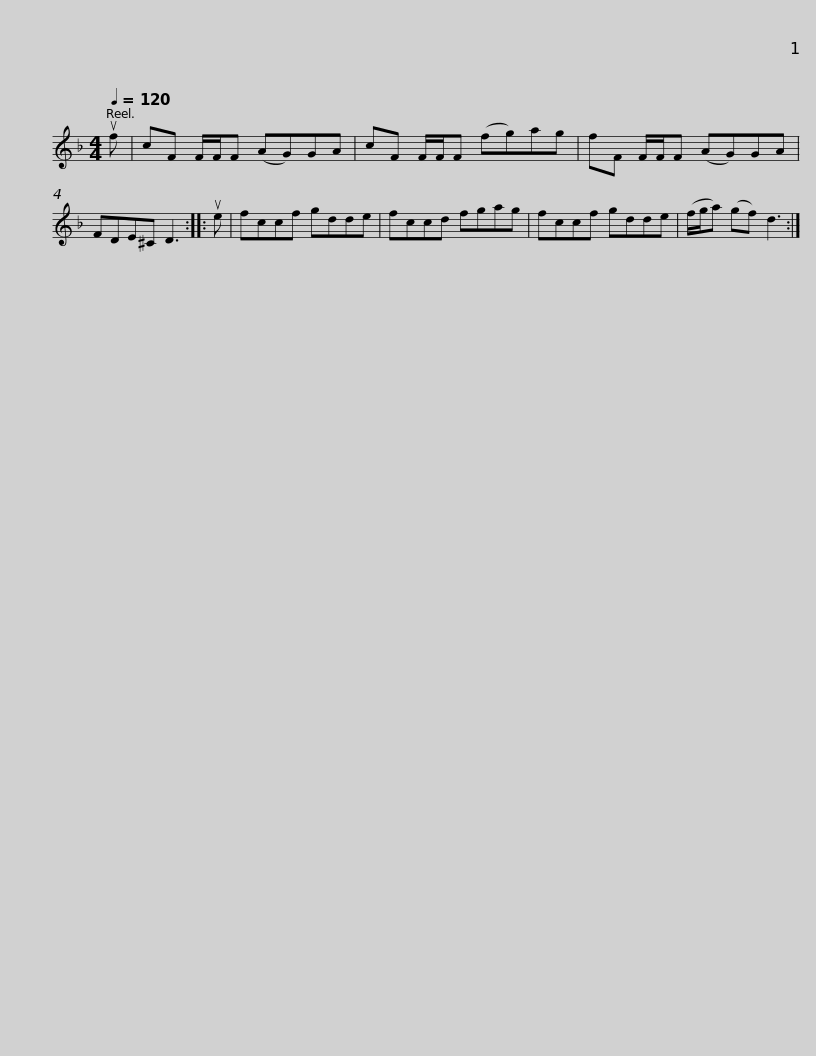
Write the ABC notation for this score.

X:1
L:1/8
Q:1/4=120
M:4/4
I:linebreak $
K:F
V:1 treble
V:1
 uf | cF F/F/F (AG)GA | cF F/F/F (fg)ag | fF F/F/F (AG)GA | FDE^C D3 :: %5
 ue |$ fccf gdde | fccd fgag | fccf gdde | (f/g/a) (gf) d3 :| %10
